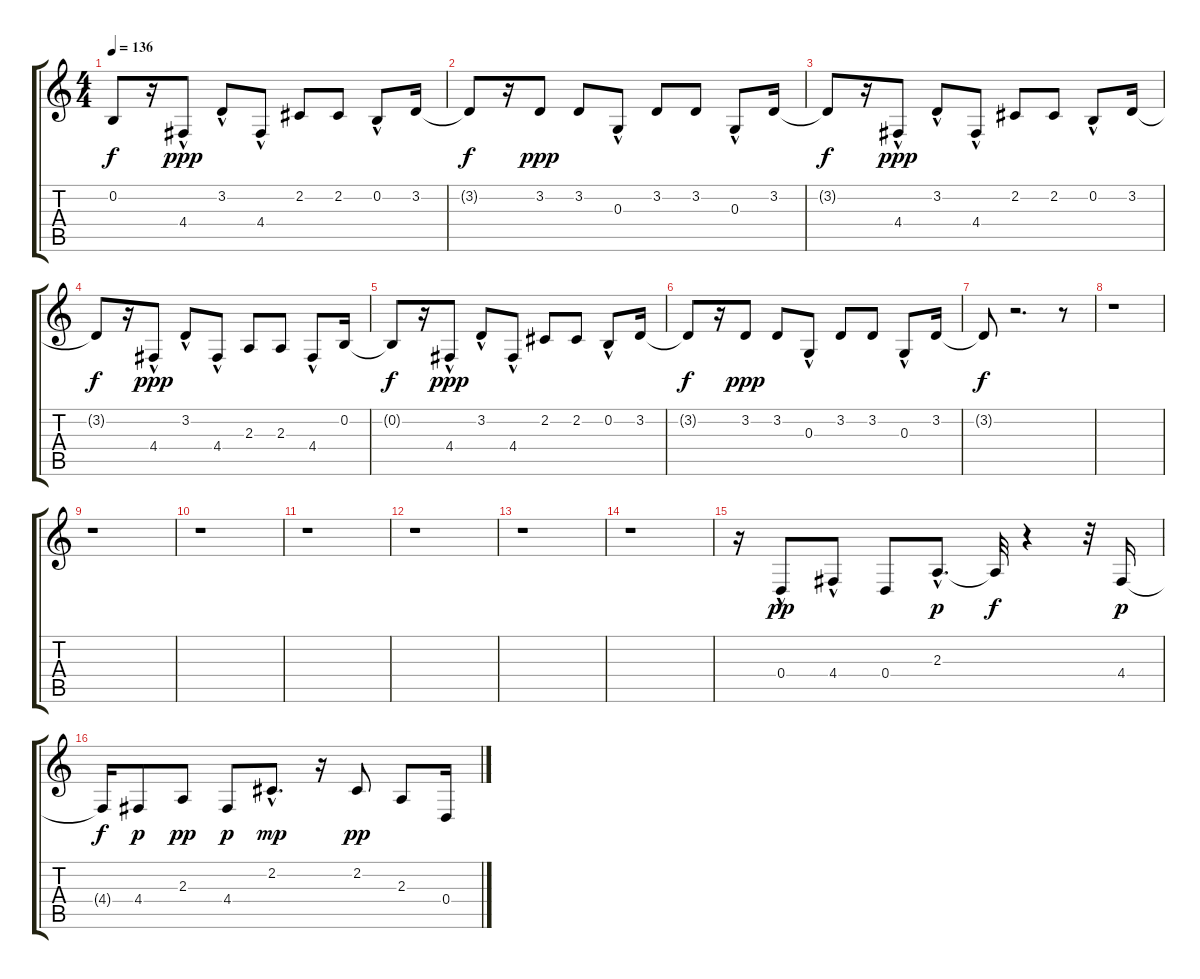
\track "" {instrument kalimba}
\staff {score tabs}
\tuning (E4 B3 G3 D3 A2 E2) {hide}
\ts (4 4)
\tempo 136
\clef g2
\ks c
0.2{t}.8{dy f} r.16 4.4{hac}.8{dy ppp} 3.2{hac}.8 4.4{hac}.8 2.2.8 2.2.8 0.2{hac}.8 3.2.16 |
3.2{t}.8{dy f} r.16 3.2.8{dy ppp} 3.2.8 0.3{hac}.8 3.2.8 3.2.8 0.3{hac}.8 3.2.16 |
3.2{t}.8{dy f} r.16 4.4{hac}.8{dy ppp} 3.2{hac}.8 4.4{hac}.8 2.2.8 2.2.8 0.2{hac}.8 3.2.16 |
3.2{t}.8{dy f} r.16 4.4{hac}.8{dy ppp} 3.2{hac}.8 4.4{hac}.8 2.3.8 2.3.8 4.4{hac}.8 0.2.16 |
0.2{t}.8{dy f} r.16 4.4{hac}.8{dy ppp} 3.2{hac}.8 4.4{hac}.8 2.2.8 2.2.8 0.2{hac}.8 3.2.16 |
3.2{t}.8{dy f} r.16 3.2.8{dy ppp} 3.2.8 0.3{hac}.8 3.2.8 3.2.8 0.3{hac}.8 3.2.16 |
3.2{t}.8{dy f} r.2{d} r.8 |
r.1 |
r.1 |
r.1 |
r.1 |
r.1 |
r.1 |
r.1 |
r.16 0.4{hac}.8{dy pp} 4.4{hac}.8 0.4.8 2.3{hac}.8{d dy p} 2.3{t}.32{dy f} r.4 r.32 4.4.16{dy p} |
4.4{t}.16{dy f} 4.4.8{dy p} 2.3.8{dy pp} 4.4.8{dy p} 2.2{hac}.8{d dy mp} r.16 2.2.8{dy pp} 2.3.8 0.4.16
